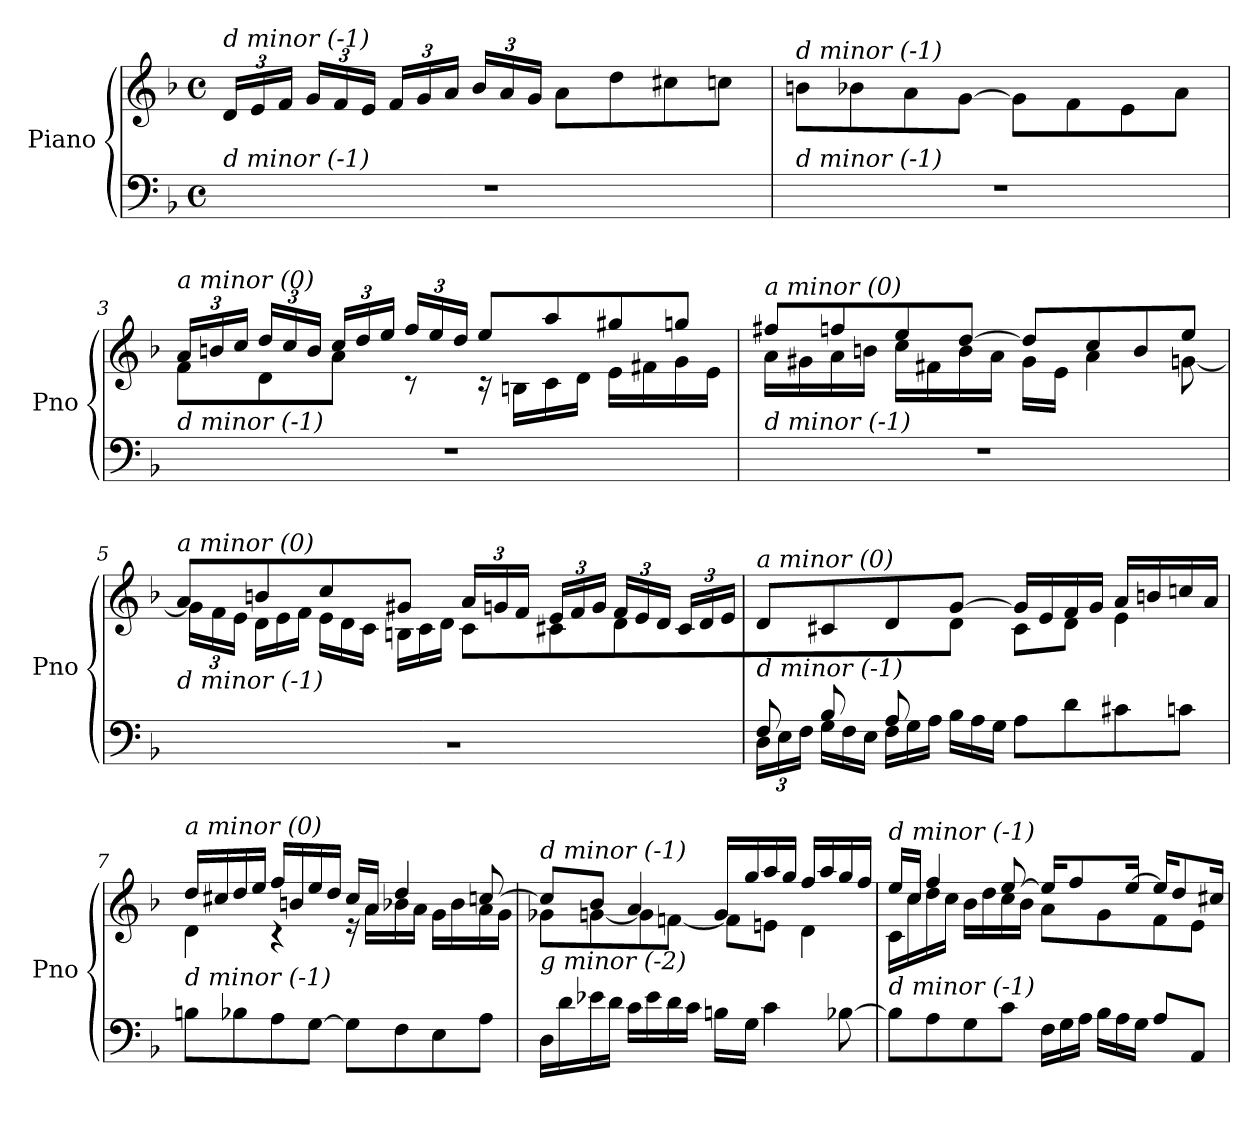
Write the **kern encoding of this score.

**kern	**kern
*part1	*part1
*staff2	*staff1
*I"Piano	*
*I'Pno	*
*clefF4	*clefG2
*k[b-]	*k[b-]
*M4/4	*M4/4
*met(c)	*met(c)
*	*Xbrackettup
=1	=1
!	!LO:TX:i:t=d minor (-1)
!LO:TX:i:t=d minor (-1)	!
1r	24d/LL
.	24e/
.	24f/JJ
.	24g/LL
.	24f/
.	24e/JJ
.	24f/LL
.	24g/
.	24a/JJ
.	24b-/LL
.	24a/
.	24g/JJ
.	8a\L
.	8dd\
.	8cc#X\
.	8ccn\J
=2	=2
!	!LO:TX:i:t=d minor (-1)
!LO:TX:i:t=d minor (-1)	!
1r	8bn\L
.	8b-X\
.	8a\
.	[8g\J
.	8g\L]
.	8f\
.	8e\
.	8a\J
=3	=3
*	*^
!	!LO:TX:i:t=a minor (0)	!
!LO:TX:i:t=d minor (-1)	!	!
1r	24a/LL	8f\L
.	24bn/	.
.	24cc/JJ	.
.	24dd/LL	8d\
.	24cc/	.
.	24b/JJ	.
.	24cc/LL	8a\J
.	24dd/	.
.	24ee/JJ	.
.	24ff/LL	8r
.	24ee/	.
.	24dd/JJ	.
.	8ee/L	16r
.	.	16Bn\LL
.	8aa/	16c\
.	.	16d\JJ
.	8gg#X/	16e\LL
.	.	16f#X\
.	8ggn/J	16g\
.	.	16e\JJ
!!LO:LB:g=z	!!
=4	=4	=4
!	!LO:TX:i:t=a minor (0)	!
!LO:TX:i:t=d minor (-1)	!	!
1r	8ff#X/L	16a\LL
.	.	16g#X\
.	8ffn/	16a\
.	.	16bn\JJ
.	8ee/	16cc\LL
.	.	16f#X\
.	[8dd/J	16b\
.	.	16a\JJ
.	8dd/L]	16g#\LL
.	.	16e\JJ
.	8cc/	4a\
.	8b/	.
.	8ee/J	[8gn\
=5	=5	=5
*^	*	*
!	!	!LO:TX:i:t=a minor (0)	!
!LO:TX:i:t=d minor (-1)	!	!	!
2..ryy	1r	8a/L	24g\LL]
.	.	.	24f\
.	.	.	24e\JJ
*	*	*	*Xtuplet
.	.	8bn/	24d\LL
.	.	.	24e\
.	.	.	24f\JJ
.	.	8cc/	24e\LL
.	.	.	24d\
.	.	.	24c\JJ
.	.	8g#X/J	24Bn\LL
.	.	.	24c\
.	.	.	24d\JJ
.	.	24a/LL	8c\L
.	.	24gn/	.
.	.	24f/JJ	.
.	.	24e/LL	8c#X\
.	.	24f/	.
.	.	24g/JJ	.
.	.	24f/LL	8d\
.	.	24e/	.
.	.	24d/JJ	.
8G/J	.	24c#/LL	8ryy
.	.	24d/	.
.	.	24e/JJ	.
!!LO:LB:g=z	!!
=6	=6	=6	=6
*	*Xbrackettup	*	*
!	!	!LO:TX:i:t=a minor (0)	!
!LO:TX:i:t=d minor (-1)	!	!	!
8F/L	24D\LL	8d/L	4.ryy
.	24E\	.	.
.	24F\JJ	.	.
*	*Xtuplet	*	*
8B-/	24G\LL	8c#X/	.
.	24F\	.	.
.	24E\JJ	.	.
8A/	24F\LL	8d/	.
.	24G\	.	.
.	24A\JJ	.	.
2ryy	24B-\LL	[8g/J	8d\J
.	24A\	.	.
.	24G\JJ	.	.
.	8A\L	16g/LL]	8c#\L
.	.	16e/	.
.	8d\	16f/	8d\J
.	.	16g/JJ	.
.	8c#X\	16a/LL	4e\
.	.	16bn/	.
8ryy	8cn\J	16ccn/	.
.	.	16a/JJ	.
*v	*v	*	*
=7	=7	=7
!	!LO:TX:i:t=a minor (0)	!
!LO:TX:i:t=d minor (-1)	!	!
8Bn\L	16dd/LL	4d\
.	16cc#X/	.
8B-X\	16dd/	.
.	16ee/JJ	.
8A\	16ff/LL	4r
.	16bn/	.
[8G\J	16ee/	.
.	16dd/JJ	.
8G\L]	16cc#/LL	16r
.	16a/JJ	16a\LL
8F\	4dd/	16b-X\
.	.	16a\JJ
8E\	.	16g\LL
.	.	16b-\
8A\J	[8ccn/	16a\
.	.	16g\JJ
!!LO:LB:g=z	!!
=8	=8	=8
!	!LO:TX:i:t=d minor (-1)	!
!LO:TX:i:t=g minor (-2)	!	!
16D\LL	8cc/L]	8g-Xi\L
16d\	.	.
16e-X\	8b-/J	[8g\
16d\JJ	.	.
16c\LL	4a/	8g\]
16e-\	.	.
16d\	.	[8fn\J
16c\JJ	.	.
16Bn\LL	16g/LL	8f\L]
16G\JJ	16gg/	.
4c\	16aa/	8en\J
.	16gg/JJ	.
.	16ff/LL	4d\
.	16aa/	.
[8B-X\	16gg/	.
.	16ff/JJ	.
=9	=9	=9
!	!LO:TX:i:t=d minor (-1)	!
!LO:TX:i:t=d minor (-1)	!	!
8B-\L]	16ee/LL	16c\LL
.	16cc/JJ	16cc\
8A\	4ff/	16dd\
.	.	16cc\JJ
8G\	.	16b-\LL
.	.	16dd\
8c\J	[8ee/	16cc\
.	.	16b-\JJ
24F\LL	16ee/KL]	8a\L
24G\	.	.
.	8ff/	.
24A\JJ	.	.
24B-\LL	.	8g\
24A\	.	.
.	[16ee/Jk	.
24G\JJ	.	.
8A\L	16ee/KL]	8f\
.	8dd/	.
8AA/J	.	8e\J
.	16cc#X/Jk	.
*	*v	*v
=	=
*-	*-
